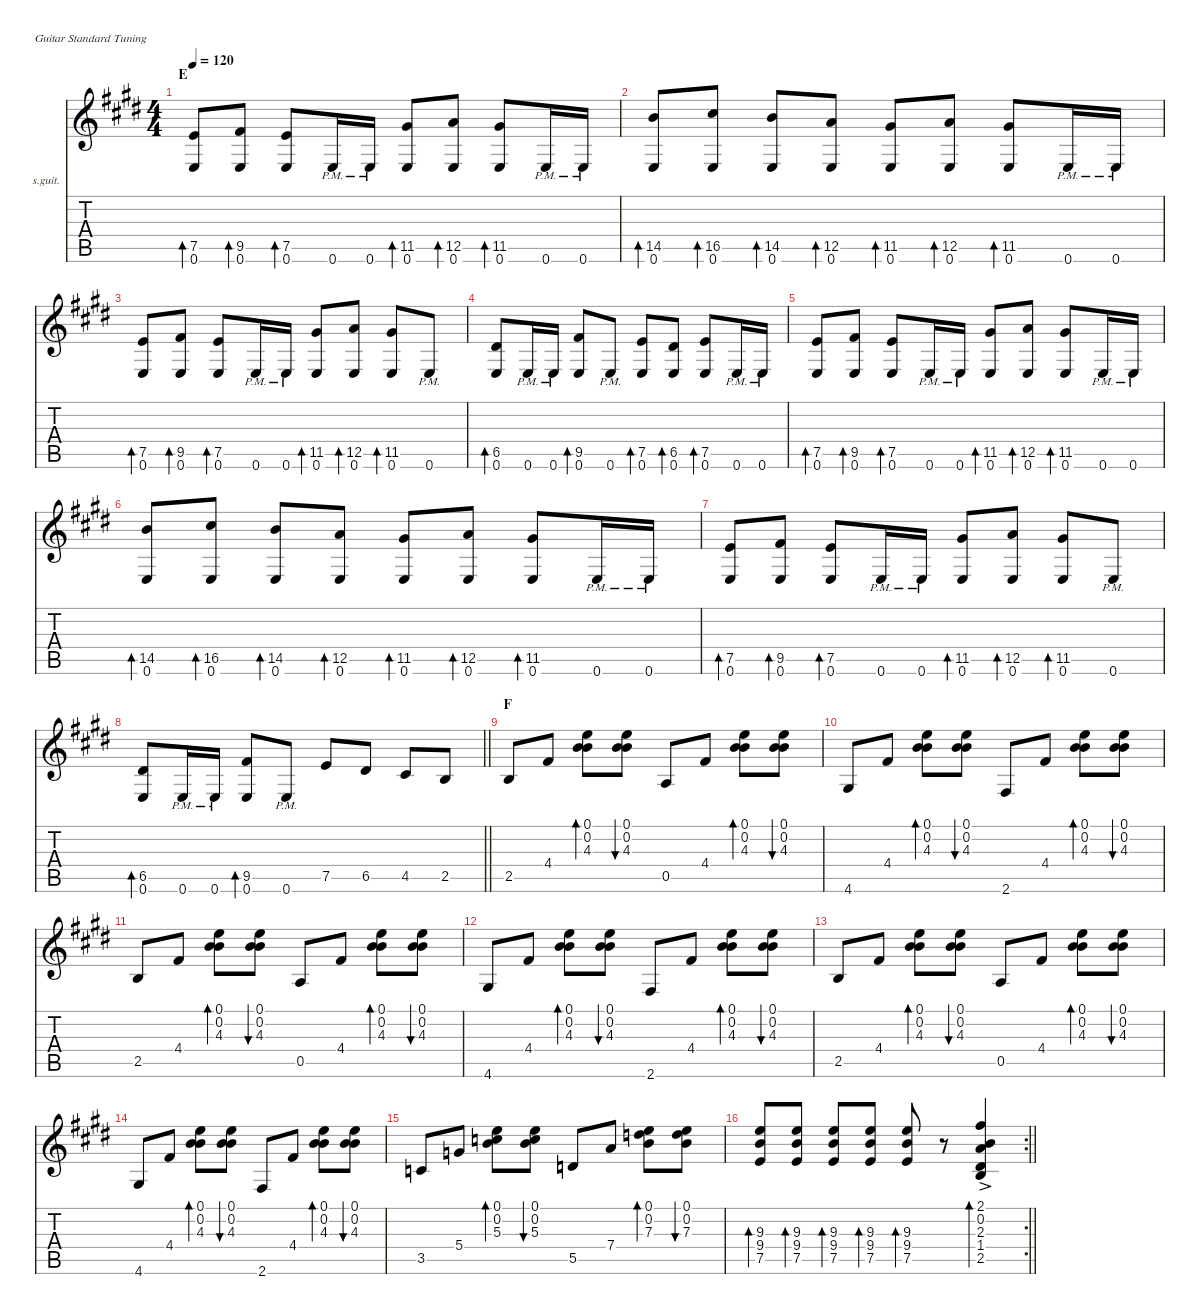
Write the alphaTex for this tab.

\hideDynamics
\bracketExtendMode nobrackets
\firstSystemTrackNameOrientation horizontal
\otherSystemsTrackNameOrientation horizontal
\track ("A.Guitar 1" "s.guit.") {instrument acousticguitarsteel}
\staff {score tabs}
\tuning (E4 B3 G3 D3 A2 E2)
\ts (4 4)
\section ("" "E")
\tempo 120
\clef g2
\ks e
(7.5{acc forcenatural} 0.6{acc forcenatural}).8{bd 30 dy f} (9.5{acc #} 0.6{acc forcenatural}).8{bd 30} (7.5{acc forcenatural} 0.6{acc forcenatural}).8{bd 30} 0.6{pm acc forcenatural}.16 0.6{pm acc forcenatural}.16 (11.5{acc #} 0.6{acc forcenatural}).8{bd 30} (12.5{acc forcenatural} 0.6{acc forcenatural}).8{bd 30} (11.5{acc #} 0.6{acc forcenatural}).8{bd 30} 0.6{pm acc forcenatural}.16 0.6{pm acc forcenatural}.16 |
(14.5{acc forcenatural} 0.6{acc forcenatural}).8{bd 30} (16.5{acc #} 0.6{acc forcenatural}).8{bd 30} (14.5{acc forcenatural} 0.6{acc forcenatural}).8{bd 30} (12.5{acc forcenatural} 0.6{acc forcenatural}).8{bd 30} (11.5{acc #} 0.6{acc forcenatural}).8{bd 30} (12.5{acc forcenatural} 0.6{acc forcenatural}).8{bd 30} (11.5{acc #} 0.6{acc forcenatural}).8{bd 30} 0.6{pm acc forcenatural}.16 0.6{pm acc forcenatural}.16 |
(7.5{acc forcenatural} 0.6{acc forcenatural}).8{bd 30} (9.5{acc #} 0.6{acc forcenatural}).8{bd 30} (7.5{acc forcenatural} 0.6{acc forcenatural}).8{bd 30} 0.6{pm acc forcenatural}.16 0.6{pm acc forcenatural}.16 (11.5{acc #} 0.6{acc forcenatural}).8{bd 30} (12.5{acc forcenatural} 0.6{acc forcenatural}).8{bd 30} (11.5{acc #} 0.6{acc forcenatural}).8{bd 30} 0.6{pm acc forcenatural}.8 |
(6.5{acc #} 0.6{acc forcenatural}).8{bd 30} 0.6{pm acc forcenatural}.16{dy ff} 0.6{pm acc forcenatural}.16{dy f} (9.5{acc #} 0.6{acc forcenatural}).8{bd 30} 0.6{pm acc forcenatural}.8 (7.5{acc forcenatural} 0.6{acc forcenatural}).8{bd 30} (6.5{acc #} 0.6{acc forcenatural}).8{bd 30} (7.5{acc forcenatural} 0.6{acc forcenatural}).8{bd 30} 0.6{pm acc forcenatural}.16 0.6{pm acc forcenatural}.16 |
(7.5{acc forcenatural} 0.6{acc forcenatural}).8{bd 30} (9.5{acc #} 0.6{acc forcenatural}).8{bd 30} (7.5{acc forcenatural} 0.6{acc forcenatural}).8{bd 30} 0.6{pm acc forcenatural}.16 0.6{pm acc forcenatural}.16 (11.5{acc #} 0.6{acc forcenatural}).8{bd 30} (12.5{acc forcenatural} 0.6{acc forcenatural}).8{bd 30} (11.5{acc #} 0.6{acc forcenatural}).8{bd 30} 0.6{pm acc forcenatural}.16 0.6{pm acc forcenatural}.16 |
(14.5{acc forcenatural} 0.6{acc forcenatural}).8{bd 30} (16.5{acc #} 0.6{acc forcenatural}).8{bd 30} (14.5{acc forcenatural} 0.6{acc forcenatural}).8{bd 30} (12.5{acc forcenatural} 0.6{acc forcenatural}).8{bd 30} (11.5{acc #} 0.6{acc forcenatural}).8{bd 30} (12.5{acc forcenatural} 0.6{acc forcenatural}).8{bd 30} (11.5{acc #} 0.6{acc forcenatural}).8{bd 30} 0.6{pm acc forcenatural}.16 0.6{pm acc forcenatural}.16 |
(7.5{acc forcenatural} 0.6{acc forcenatural}).8{bd 30} (9.5{acc #} 0.6{acc forcenatural}).8{bd 30} (7.5{acc forcenatural} 0.6{acc forcenatural}).8{bd 30} 0.6{pm acc forcenatural}.16 0.6{pm acc forcenatural}.16 (11.5{acc #} 0.6{acc forcenatural}).8{bd 30} (12.5{acc forcenatural} 0.6{acc forcenatural}).8{bd 30} (11.5{acc #} 0.6{acc forcenatural}).8{bd 30} 0.6{pm acc forcenatural}.8 |
\barLineRight lightlight
(6.5{acc #} 0.6{acc forcenatural}).8{bd 30} 0.6{pm acc forcenatural}.16{dy ff} 0.6{pm acc forcenatural}.16{dy f} (9.5{acc #} 0.6{acc forcenatural}).8{bd 30} 0.6{pm acc forcenatural}.8 7.5{acc forcenatural}.8{dy ff} 6.5{acc #}.8 4.5{acc #}.8 2.5{acc forcenatural}.8 |
\section ("" "F")
2.5{acc forcenatural}.8{dy f} 4.4{acc #}.8 (0.1{acc forcenatural} 0.2{acc forcenatural} 4.3{acc forcenatural}).8{bd 30} (0.1{acc forcenatural} 0.2{acc forcenatural} 4.3{acc forcenatural}).8{bu 30} 0.5{acc forcenatural}.8 4.4{acc #}.8 (0.1{acc forcenatural} 0.2{acc forcenatural} 4.3{acc forcenatural}).8{bd 30} (0.1{acc forcenatural} 0.2{acc forcenatural} 4.3{acc forcenatural}).8{bu 30} |
4.6{acc #}.8 4.4{acc #}.8 (0.1{acc forcenatural} 0.2{acc forcenatural} 4.3{acc forcenatural}).8{bd 30} (0.1{acc forcenatural} 0.2{acc forcenatural} 4.3{acc forcenatural}).8{bu 30} 2.6{acc #}.8 4.4{acc #}.8 (0.1{acc forcenatural} 0.2{acc forcenatural} 4.3{acc forcenatural}).8{bd 30} (0.1{acc forcenatural} 0.2{acc forcenatural} 4.3{acc forcenatural}).8{bu 30} |
2.5{acc forcenatural}.8 4.4{acc #}.8 (0.1{acc forcenatural} 0.2{acc forcenatural} 4.3{acc forcenatural}).8{bd 30} (0.1{acc forcenatural} 0.2{acc forcenatural} 4.3{acc forcenatural}).8{bu 30} 0.5{acc forcenatural}.8 4.4{acc #}.8 (0.1{acc forcenatural} 0.2{acc forcenatural} 4.3{acc forcenatural}).8{bd 30} (0.1{acc forcenatural} 0.2{acc forcenatural} 4.3{acc forcenatural}).8{bu 30} |
4.6{acc #}.8 4.4{acc #}.8 (0.1{acc forcenatural} 0.2{acc forcenatural} 4.3{acc forcenatural}).8{bd 30} (0.1{acc forcenatural} 0.2{acc forcenatural} 4.3{acc forcenatural}).8{bu 30} 2.6{acc #}.8 4.4{acc #}.8 (0.1{acc forcenatural} 0.2{acc forcenatural} 4.3{acc forcenatural}).8{bd 30} (0.1{acc forcenatural} 0.2{acc forcenatural} 4.3{acc forcenatural}).8{bu 30} |
2.5{acc forcenatural}.8 4.4{acc #}.8 (0.1{acc forcenatural} 0.2{acc forcenatural} 4.3{acc forcenatural}).8{bd 30} (0.1{acc forcenatural} 0.2{acc forcenatural} 4.3{acc forcenatural}).8{bu 30} 0.5{acc forcenatural}.8 4.4{acc #}.8 (0.1{acc forcenatural} 0.2{acc forcenatural} 4.3{acc forcenatural}).8{bd 30} (0.1{acc forcenatural} 0.2{acc forcenatural} 4.3{acc forcenatural}).8{bu 30} |
4.6{acc #}.8 4.4{acc #}.8 (0.1{acc forcenatural} 0.2{acc forcenatural} 4.3{acc forcenatural}).8{bd 30} (0.1{acc forcenatural} 0.2{acc forcenatural} 4.3{acc forcenatural}).8{bu 30} 2.6{acc #}.8 4.4{acc #}.8 (0.1{acc forcenatural} 0.2{acc forcenatural} 4.3{acc forcenatural}).8{bd 30} (0.1{acc forcenatural} 0.2{acc forcenatural} 4.3{acc forcenatural}).8{bu 30} |
3.5{acc forcenatural}.8 5.4{acc forcenatural}.8 (0.1{acc forcenatural} 0.2{acc forcenatural} 5.3{acc forcenatural}).8{bd 30} (0.1{acc forcenatural} 0.2{acc forcenatural} 5.3{acc forcenatural}).8{bu 30} 5.5{acc forcenatural}.8 7.4{acc forcenatural}.8 (0.1{acc forcenatural} 0.2{acc forcenatural} 7.3{acc forcenatural}).8{bd 30} (0.1{acc forcenatural} 0.2{acc forcenatural} 7.3{acc forcenatural}).8{bu 30} |
\rc 2
\barLineRight lightlight
(9.3{acc forcenatural} 9.4{acc forcenatural} 7.5{acc forcenatural}).8{bd 30 dy mp} (9.3{acc forcenatural} 9.4{acc forcenatural} 7.5{acc forcenatural}).8{bd 30} (9.3{acc forcenatural} 9.4{acc forcenatural} 7.5{acc forcenatural}).8{bd 30 dy mf} (9.3{acc forcenatural} 9.4{acc forcenatural} 7.5{acc forcenatural}).8{bd 30 dy f} (9.3{acc forcenatural} 9.4{acc forcenatural} 7.5{acc forcenatural}).8{bd 30} r.8 (2.1{ac acc #} 0.2{ac acc forcenatural} 2.3{ac acc forcenatural} 1.4{ac acc #} 2.5{ac acc forcenatural}).4{bd 30}
